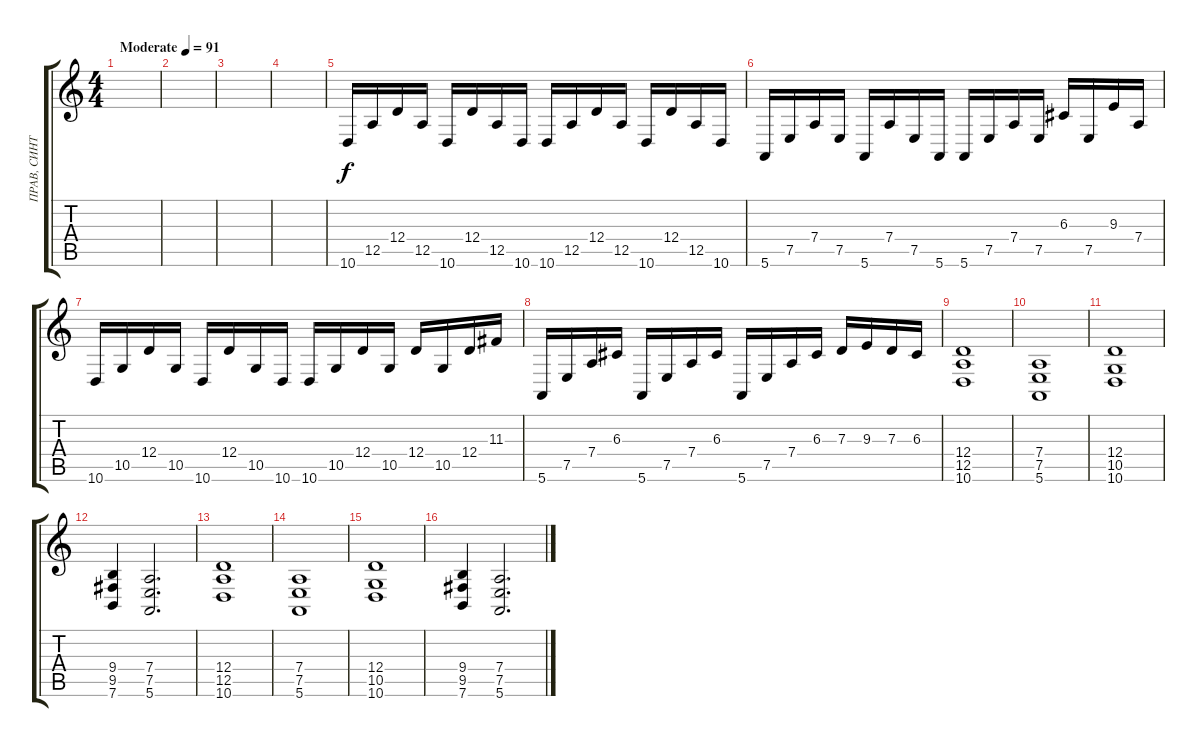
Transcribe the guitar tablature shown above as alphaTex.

\track ("ПРАВ, СИНТИЗАТОР" "ПРАВ, СИНТ") {instrument stringensemble1}
\staff {score tabs}
\tuning (E4 B3 G3 D3 A2 E2) {hide}
\ts (4 4)
\tempo (91 "Moderate")
\clef g2
\ks c
|
|
|
|
10.6.16 12.5.16 12.4.16 12.5.16 10.6.16 12.4.16 12.5.16 10.6.16 10.6.16 12.5.16 12.4.16 12.5.16 10.6.16 12.4.16 12.5.16 10.6.16 |
5.6.16 7.5.16 7.4.16 7.5.16 5.6.16 7.4.16 7.5.16 5.6.16 5.6.16 7.5.16 7.4.16 7.5.16 6.3.16 7.5.16 9.3.16 7.4.16 |
10.6.16 10.5.16 12.4.16 10.5.16 10.6.16 12.4.16 10.5.16 10.6.16 10.6.16 10.5.16 12.4.16 10.5.16 12.4.16 10.5.16 12.4.16 11.3.16 |
5.6.16 7.5.16 7.4.16 6.3.16 5.6.16 7.5.16 7.4.16 6.3.16 5.6.16 7.5.16 7.4.16 6.3.16 7.3.16 9.3.16 7.3.16 6.3.16 |
(12.4 12.5 10.6).1 |
(7.4 7.5 5.6).1 |
(12.4 10.5 10.6).1 |
(9.4 9.5 7.6).4 (7.4 7.5 5.6).2{d} |
(12.4 12.5 10.6).1 |
(7.4 7.5 5.6).1 |
(12.4 10.5 10.6).1 |
(9.4 9.5 7.6).4 (7.4 7.5 5.6).2{d}
